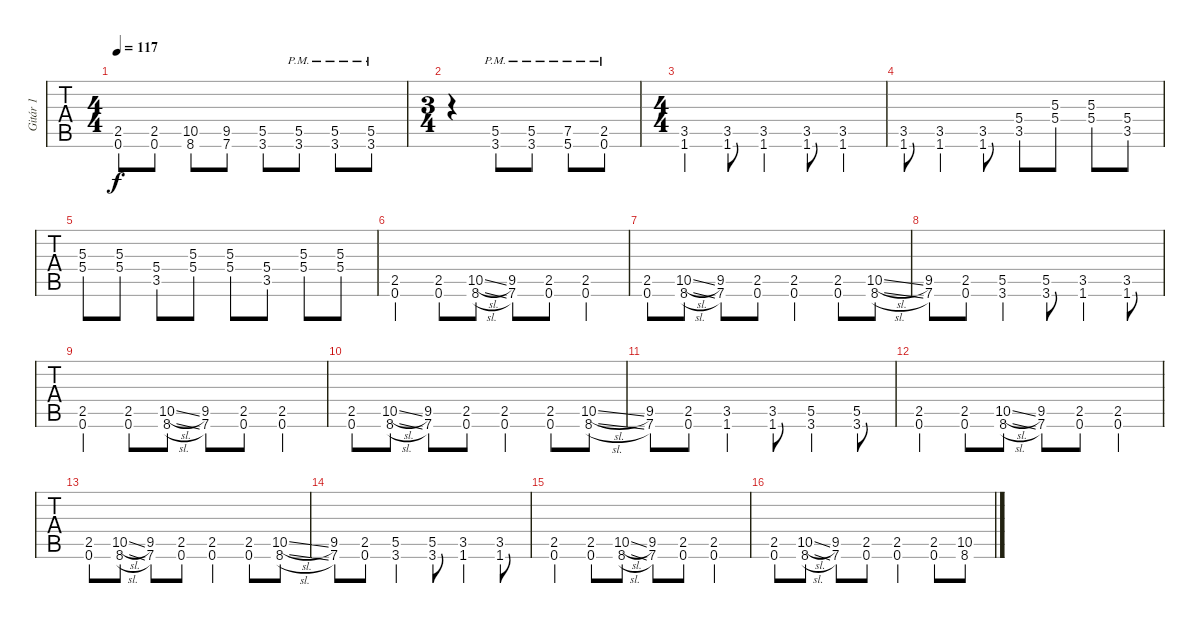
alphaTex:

\track ("Gitár 1" "Gitár 1") {instrument distortionguitar}
\staff {tabs}
\tuning (E4 B3 G3 D3 A2 E2) {hide}
\ts (4 4)
\tempo 117
\clef g2
\ks c
(2.5{t} 0.6{t}).8{dy f} (2.5 0.6).8 (10.5 8.6).8 (9.5 7.6).8 (5.5 3.6).8 (5.5{pm} 3.6{pm}).8 (5.5{pm} 3.6{pm}).8 (5.5{pm} 3.6{pm}).8 |
\ts (3 4)
r.4 (5.5{pm} 3.6{pm}).8 (5.5{pm} 3.6{pm}).8 (7.5{pm} 5.6{pm}).8 (2.5{pm} 0.6{pm}).8 |
\ts (4 4)
(3.5 1.6).4 (3.5 1.6).8 (3.5 1.6).4 (3.5 1.6).8 (3.5 1.6).4 |
(3.5 1.6).8 (3.5 1.6).4 (3.5 1.6).8 (5.4 3.5).8 (5.3 5.4).8 (5.3 5.4).8 (5.4 3.5).8 |
(5.3 5.4).8 (5.3 5.4).8 (5.4 3.5).8 (5.3 5.4).8 (5.3 5.4).8 (5.4 3.5).8 (5.3 5.4).8 (5.3 5.4).8 |
(2.5 0.6).4 (2.5 0.6).8 (10.5{sl} 8.6{sl}).8 (9.5 7.6).8 (2.5 0.6).8 (2.5 0.6).4 |
(2.5 0.6).8 (10.5{sl} 8.6{sl}).8 (9.5 7.6).8 (2.5 0.6).8 (2.5 0.6).4 (2.5 0.6).8 (10.5{sl} 8.6{sl}).8 |
(9.5 7.6).8 (2.5 0.6).8 (5.5 3.6).4 (5.5 3.6).8 (3.5 1.6).4 (3.5 1.6).8 |
(2.5 0.6).4 (2.5 0.6).8 (10.5{sl} 8.6{sl}).8 (9.5 7.6).8 (2.5 0.6).8 (2.5 0.6).4 |
(2.5 0.6).8 (10.5{sl} 8.6{sl}).8 (9.5 7.6).8 (2.5 0.6).8 (2.5 0.6).4 (2.5 0.6).8 (10.5{sl} 8.6{sl}).8 |
(9.5 7.6).8 (2.5 0.6).8 (3.5 1.6).4 (3.5 1.6).8 (5.5 3.6).4 (5.5 3.6).8 |
(2.5 0.6).4 (2.5 0.6).8 (10.5{sl} 8.6{sl}).8 (9.5 7.6).8 (2.5 0.6).8 (2.5 0.6).4 |
(2.5 0.6).8 (10.5{sl} 8.6{sl}).8 (9.5 7.6).8 (2.5 0.6).8 (2.5 0.6).4 (2.5 0.6).8 (10.5{sl} 8.6{sl}).8 |
(9.5 7.6).8 (2.5 0.6).8 (5.5 3.6).4 (5.5 3.6).8 (3.5 1.6).4 (3.5 1.6).8 |
(2.5 0.6).4 (2.5 0.6).8 (10.5{sl} 8.6{sl}).8 (9.5 7.6).8 (2.5 0.6).8 (2.5 0.6).4 |
(2.5 0.6).8 (10.5{sl} 8.6{sl}).8 (9.5 7.6).8 (2.5 0.6).8 (2.5 0.6).4 (2.5 0.6).8 (10.5{sl} 8.6{sl}).8
